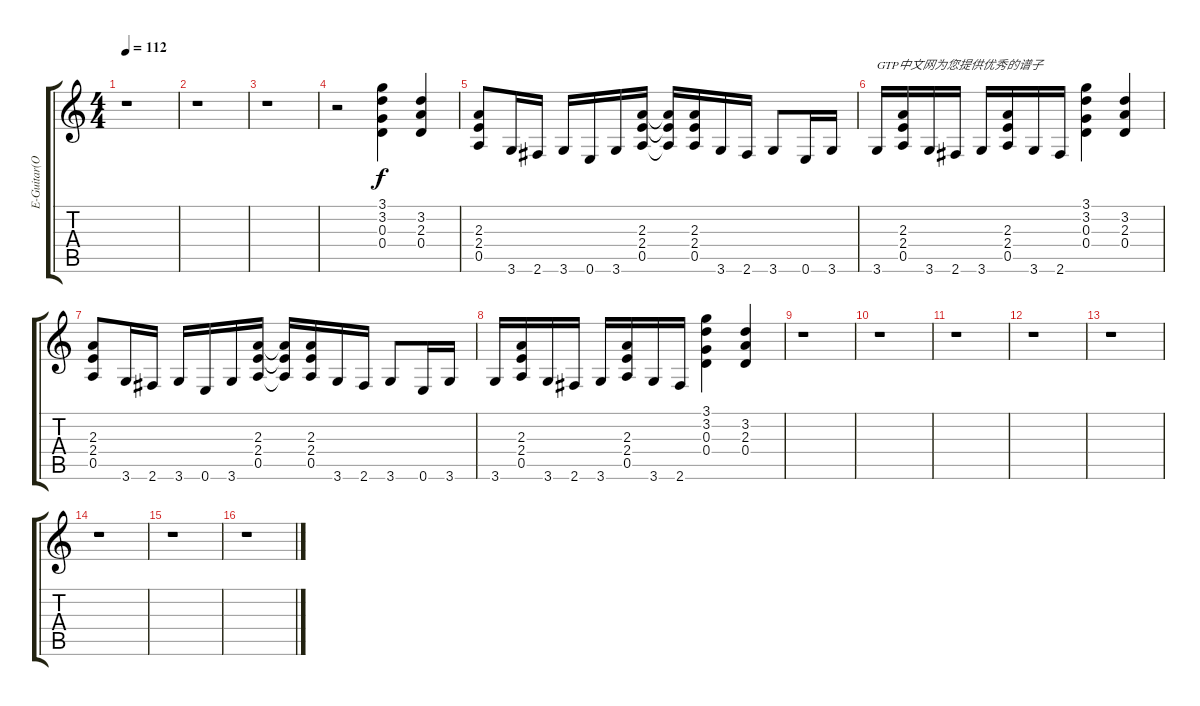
\track ("E-Guitar(Overdrive)" "E-Guitar(O") {instrument overdrivenguitar}
\staff {score tabs}
\tuning (E4 B3 G3 D3 A2 E2) {hide}
\ts (4 4)
\tempo 112
\clef g2
\ks c
r.1{dy f instrument overdrivenguitar} |
r.1 |
r.1 |
r.2 (3.1 3.2 0.3 0.4).4 (3.2 2.3 0.4).4 |
(2.3 2.4 0.5).8 3.6.16 2.6.16 3.6.16 0.6.16 3.6.16 (2.3 2.4 0.5).16 (2.3{t} 2.4{t} 0.5{t}).16 (2.3 2.4 0.5).16 3.6.16 2.6.16 3.6.8 0.6.16 3.6.16 |
3.6.16{txt "GTP中文网为您提供优秀的谱子"} (2.3 2.4 0.5).16 3.6.16 2.6.16 3.6.16 (2.3 2.4 0.5).16 3.6.16 2.6.16 (3.1 3.2 0.3 0.4).4 (3.2 2.3 0.4).4 |
(2.3 2.4 0.5).8 3.6.16 2.6.16 3.6.16 0.6.16 3.6.16 (2.3 2.4 0.5).16 (2.3{t} 2.4{t} 0.5{t}).16 (2.3 2.4 0.5).16 3.6.16 2.6.16 3.6.8 0.6.16 3.6.16 |
3.6.16 (2.3 2.4 0.5).16 3.6.16 2.6.16 3.6.16 (2.3 2.4 0.5).16 3.6.16 2.6.16 (3.1 3.2 0.3 0.4).4 (3.2 2.3 0.4).4 |
r.1 |
r.1 |
r.1 |
r.1 |
r.1 |
r.1 |
r.1 |
r.1
